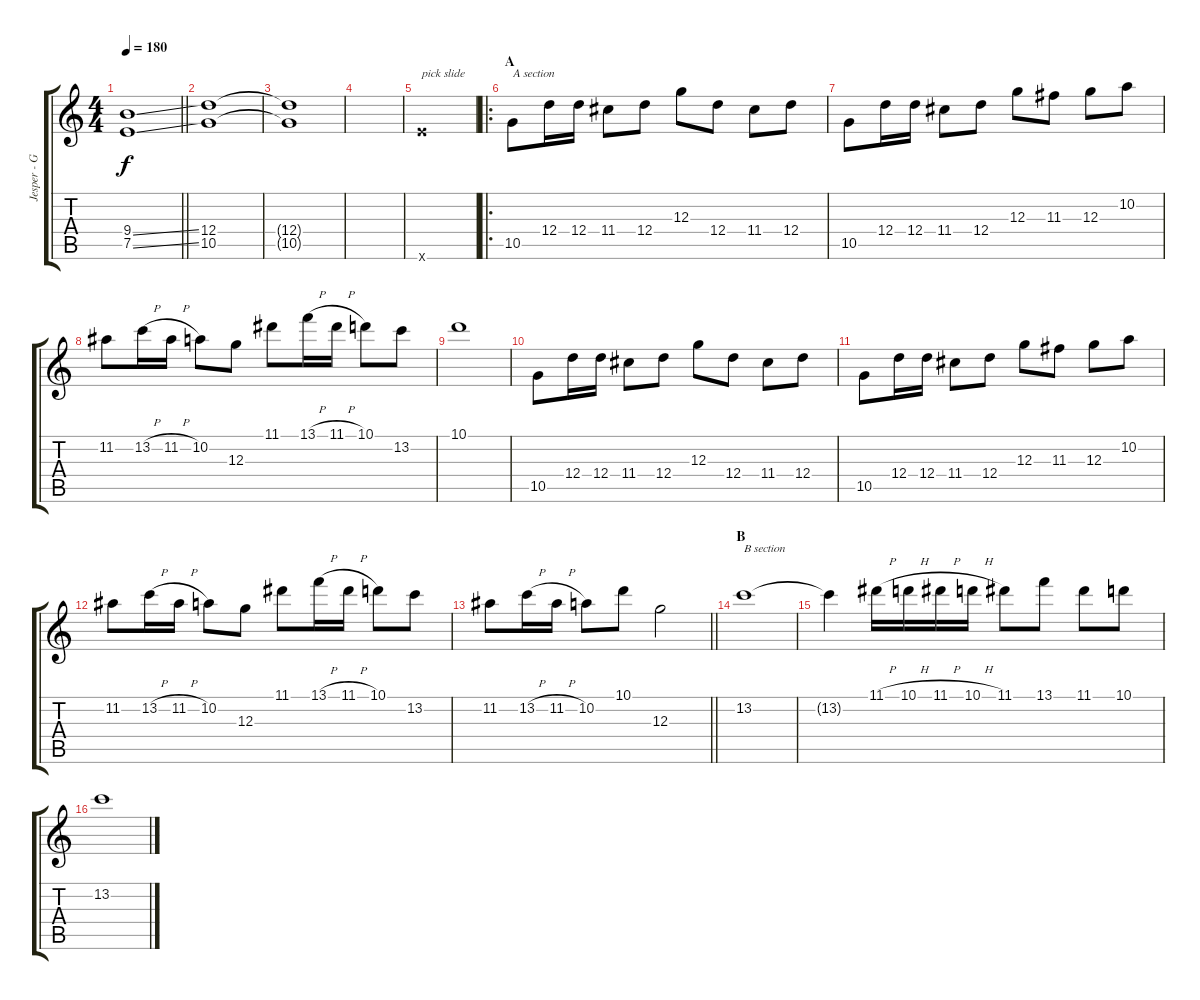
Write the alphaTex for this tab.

\track ("Jesper - Guitar" "Jesper - G") {instrument overdrivenguitar}
\staff {score tabs}
\tuning (E4 B3 G3 D3 A2 E2) {hide}
\ts (4 4)
\tempo 180
\clef g2
\barLineRight lightlight
\ks c
(9.4{ss} 7.5{ss}).1{dy f} |
(12.4 10.5).1 |
(12.4{t} 10.5{t}).1 |
|
12.6{x}.1{txt "pick slide"} |
\ro
\section ("" "A")
10.5.8{txt "A section"} 12.4.16 12.4.16 11.4.8 12.4.8 12.3.8 12.4.8 11.4.8 12.4.8 |
10.5.8 12.4.16 12.4.16 11.4.8 12.4.8 12.3.8 11.3.8 12.3.8 10.2.8 |
11.2.8 13.2{h}.16 11.2{h}.16 10.2.8 12.3.8 11.1.8 13.1{h}.16 11.1{h}.16 10.1.8 13.2.8 |
10.1.1 |
10.5.8 12.4.16 12.4.16 11.4.8 12.4.8 12.3.8 12.4.8 11.4.8 12.4.8 |
10.5.8 12.4.16 12.4.16 11.4.8 12.4.8 12.3.8 11.3.8 12.3.8 10.2.8 |
11.2.8 13.2{h}.16 11.2{h}.16 10.2.8 12.3.8 11.1.8 13.1{h}.16 11.1{h}.16 10.1.8 13.2.8 |
\barLineRight lightlight
11.2.8 13.2{h}.16 11.2{h}.16 10.2.8 10.1.8 12.3.2 |
\section ("" "B")
13.2.1{txt "B section"} |
13.2{t}.4 11.1{h}.16 10.1{h}.16 11.1{h}.16 10.1{h}.16 11.1.8 13.1.8 11.1.8 10.1.8 |
13.2.1
